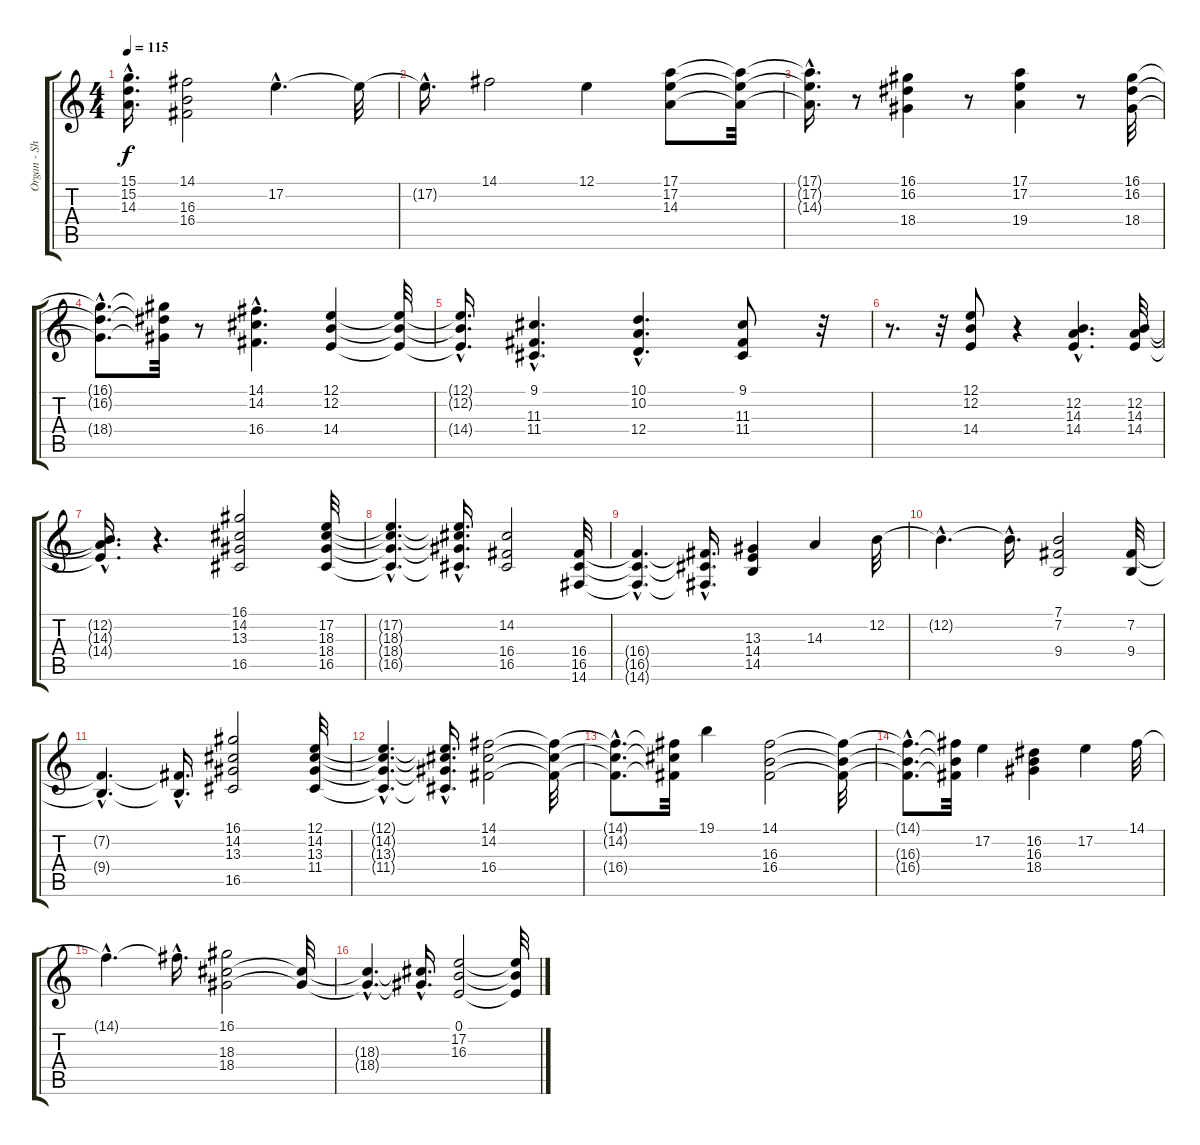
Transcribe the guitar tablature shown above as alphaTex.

\track ("Organ - Sherinian" "Organ - Sh") {instrument percussiveorgan}
\staff {score tabs}
\tuning (E4 B3 G3 D3 A2 E2) {hide}
\ts (4 4)
\tempo 115
\clef g2
\ks c
(15.1{hac t} 15.2{hac t} 14.3{hac t}).16{d dy f} (14.1 16.3 16.4).2 17.2{hac}.4{d} 17.2{t}.32 |
17.2{hac t}.16{d} 14.1.2 12.1.4 (17.1 17.2 14.3).8 (17.1{t} 17.2{t} 14.3{t}).32 |
(17.1{hac t} 17.2{hac t} 14.3{hac t}).16{d} r.8 (16.1 16.2 18.4).4 r.8 (17.1 17.2 19.4).4 r.8 (16.1 16.2 18.4).32 |
(16.1{hac t} 16.2{hac t} 18.4{hac t}).8{d} (16.1{t} 16.2{t} 18.4{t}).32 r.8 (14.1{hac} 14.2{hac} 16.4{hac}).4{d} (12.1 12.2 14.4).4 (12.1{t} 12.2{t} 14.4{t}).32 |
(12.1{hac t} 12.2{hac t} 14.4{hac t}).16{d} (9.1{hac} 11.3{hac} 11.4{hac}).4{d} (10.1{hac} 10.2{hac} 12.4{hac}).4{d} (9.1 11.3 11.4).8 r.32 |
r.8{d} r.32 (12.1 12.2 14.4).8 r.4 (12.2{hac} 14.3{hac} 14.4{hac}).4{d} (12.2 14.3 14.4).32 |
(12.2{hac t} 14.3{hac t} 14.4{hac t}).16{d} r.4{d} (16.1 14.2 13.3 16.5).2 (17.2 18.3 18.4 16.5).32 |
(17.2{hac t} 18.3{hac t} 18.4{hac t} 16.5{hac t}).4{d} (17.2{hac t} 18.3{hac t} 18.4{hac t} 16.5{hac t}).16{d} (14.2 16.4 16.5).2 (16.4 16.5 14.6).32 |
(16.4{hac t} 16.5{hac t} 14.6{hac t}).4{d} (16.4{hac t} 16.5{hac t} 14.6{hac t}).16{d} (13.3 14.4 14.5).4 14.3.4 12.2.32 |
12.2{hac t}.4{d} 12.2{hac t}.16{d} (7.1 7.2 9.4).2 (7.2 9.4).32 |
(7.2{hac t} 9.4{hac t}).4{d} (7.2{hac t} 9.4{hac t}).16{d} (16.1 14.2 13.3 16.5).2 (12.1 14.2 13.3 11.4).32 |
(12.1{hac t} 14.2{hac t} 13.3{hac t} 11.4{hac t}).4{d} (12.1{hac t} 14.2{hac t} 13.3{hac t} 11.4{hac t}).16{d} (14.1 14.2 16.4).2 (14.1{t} 14.2{t} 16.4{t}).32 |
(14.1{hac t} 14.2{hac t} 16.4{hac t}).8{d} (14.1{t} 14.2{t} 16.4{t}).32 19.1.4 (14.1 16.3 16.4).2 (14.1{t} 16.3{t} 16.4{t}).32 |
(14.1{hac t} 16.3{hac t} 16.4{hac t}).8{d} (14.1{t} 16.3{t} 16.4{t}).32 17.2.4 (16.2 16.3 18.4).4 17.2.4 14.1.32 |
14.1{hac t}.4{d} 14.1{hac t}.16{d} (16.1 18.3 18.4).2 (18.3{t} 18.4{t}).32 |
(18.3{hac t} 18.4{hac t}).4{d} (18.3{hac t} 18.4{hac t}).16{d} (0.1 17.2 16.3).2 (0.1{t} 17.2{t} 16.3{t}).32
